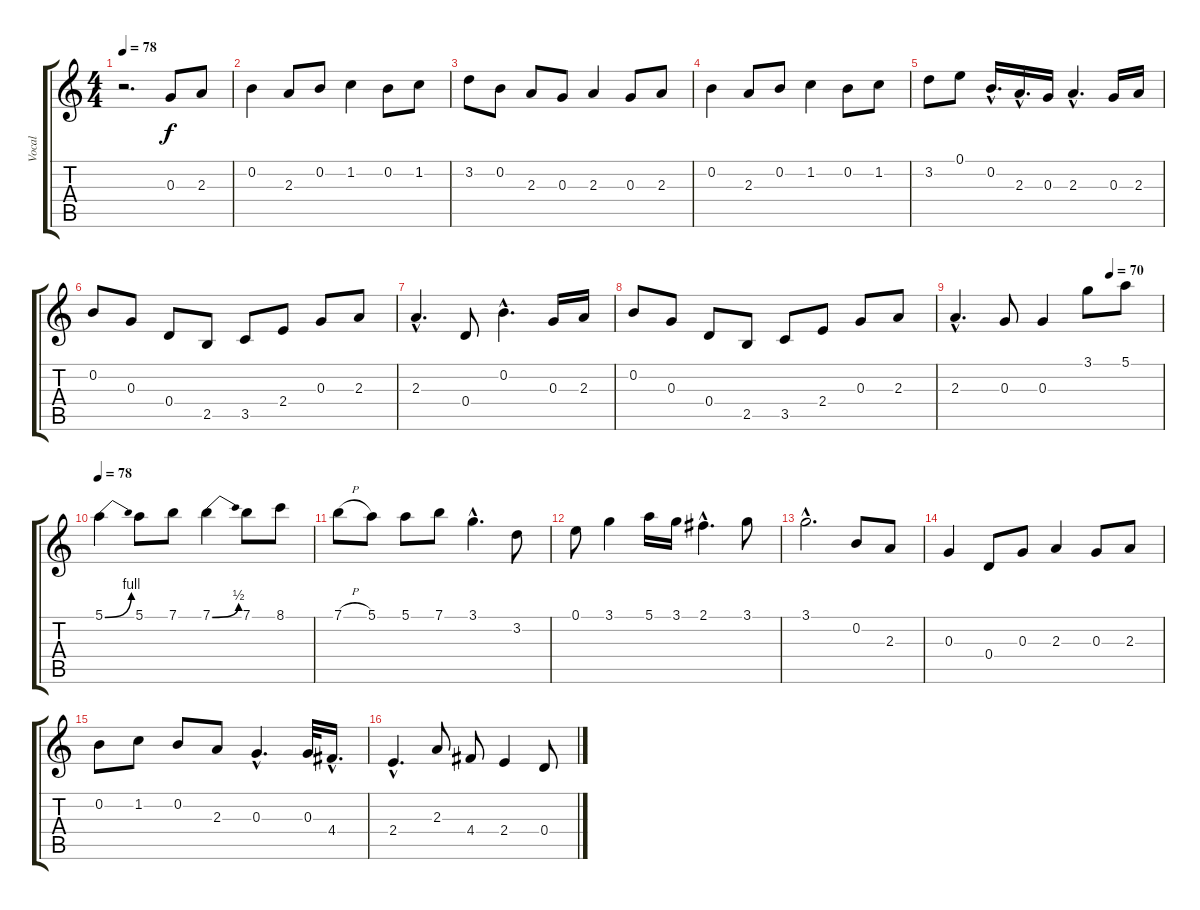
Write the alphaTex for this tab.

\track ("Vocal" "Vocal") {instrument electricguitarjazz}
\staff {score tabs}
\tuning (E4 B3 G3 D3 A2 E2) {hide}
\ts (4 4)
\tempo 78
\clef g2
\ks c
r.2{d dy f instrument electricguitarjazz} 0.3.8 2.3.8 |
0.2.4 2.3.8 0.2.8 1.2.4 0.2.8 1.2.8 |
3.2.8 0.2.8 2.3.8 0.3.8 2.3.4 0.3.8 2.3.8 |
0.2.4 2.3.8 0.2.8 1.2.4 0.2.8 1.2.8 |
3.2.8 0.1.8 0.2{hac}.16{d} 2.3{hac}.16{d} 0.3.16 2.3{hac}.4{d} 0.3.16 2.3.16 |
0.2.8 0.3.8 0.4.8 2.5.8 3.5.8 2.4.8 0.3.8 2.3.8 |
2.3{hac}.4{d} 0.4.8 0.2{hac}.4{d} 0.3.16 2.3.16 |
0.2.8 0.3.8 0.4.8 2.5.8 3.5.8 2.4.8 0.3.8 2.3.8 |
\tempo (70 0.75)
2.3{hac}.4{d} 0.3.8 0.3.4 3.1.8 5.1.8 |
\tempo 78
5.1{be (bend 0 0 60 4)}.4 5.1.8 7.1.8 7.1{be (bend 0 0 60 2)}.4 7.1.8 8.1.8 |
7.1{h}.8 5.1.8 5.1.8 7.1.8 3.1{hac}.4{d} 3.2.8 |
0.1.8 3.1.4 5.1.16 3.1.16 2.1{hac}.4{d} 3.1.8 |
3.1{hac}.2{d} 0.2.8 2.3.8 |
0.3.4 0.4.8 0.3.8 2.3.4 0.3.8 2.3.8 |
0.2.8 1.2.8 0.2.8 2.3.8 0.3{hac}.4{d} 0.3.32 4.4{hac}.16{d} |
2.4{hac}.4{d} 2.3.8 4.4.8 2.4.4 0.4.8
